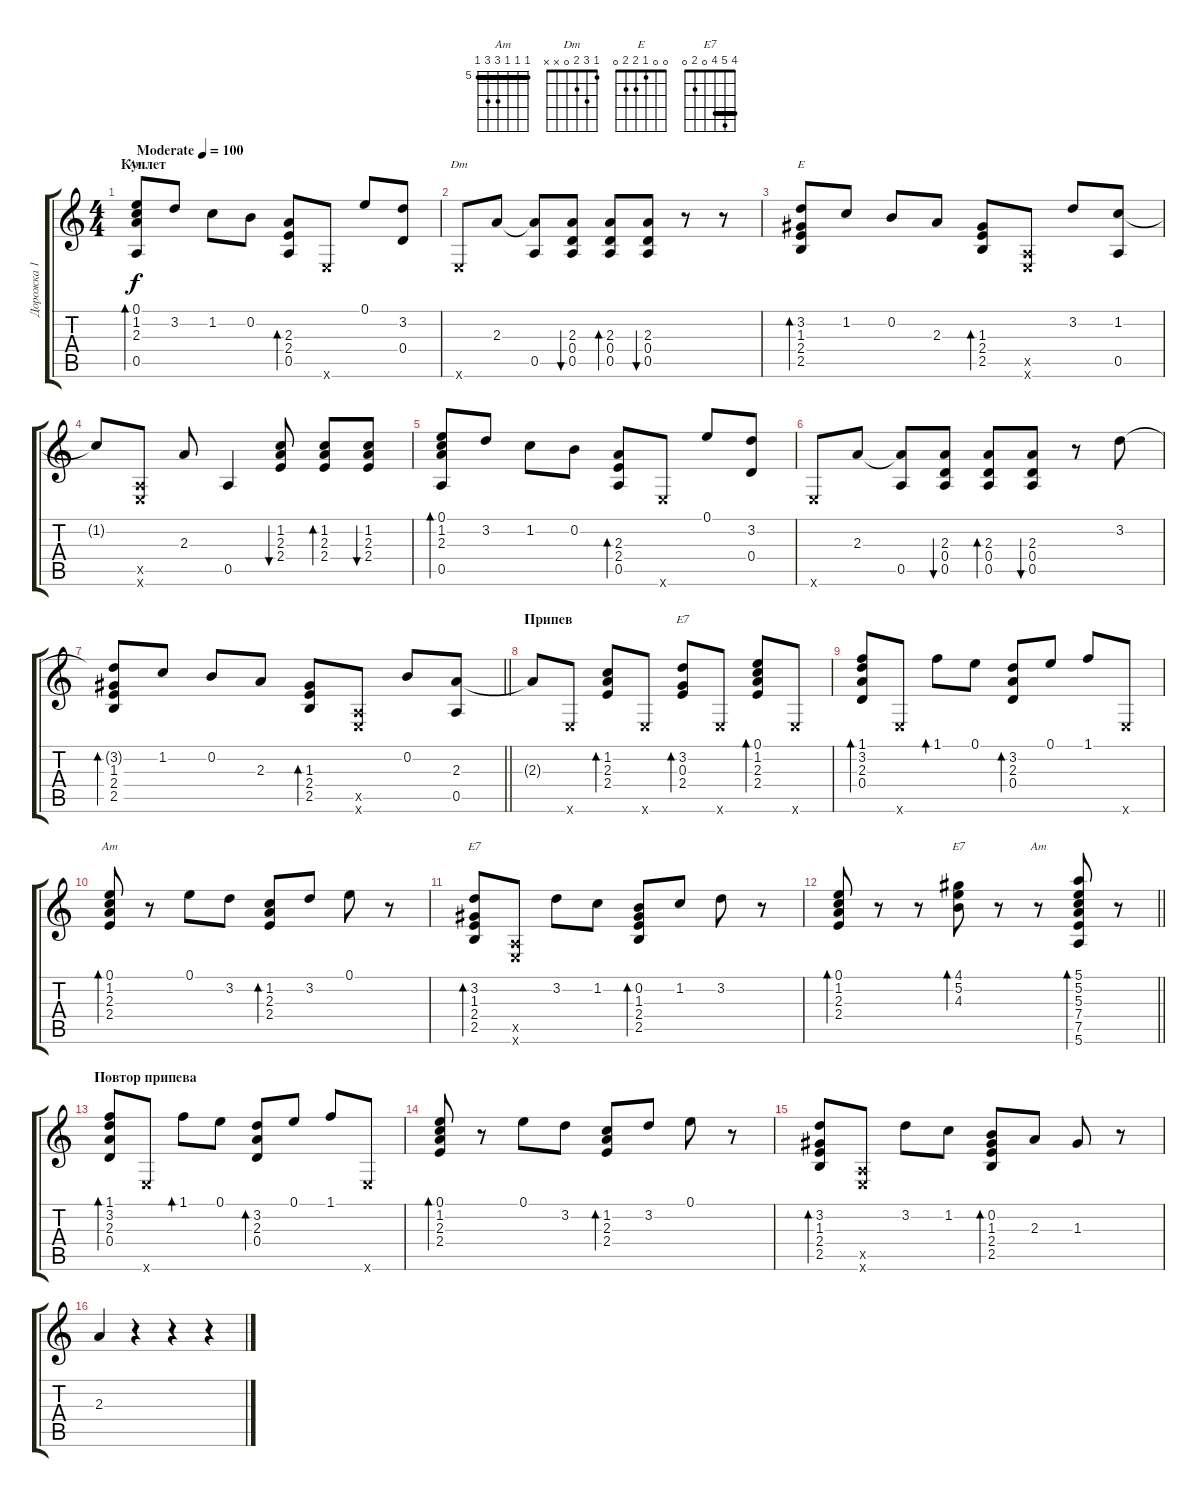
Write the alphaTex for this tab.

\track ("Дорожка 1" "Дорожка 1") {instrument acousticguitarsteel}
\staff {score tabs}
\tuning (E4 B3 G3 D3 A2 E2) {hide}
\chord ("Am" 0 1 2 2 0 x)
\chord ("Dm" 1 3 2 0 x x)
\chord ("E" 0 0 1 2 2 0)
\chord ("E7" 0 3 1 0 2 0)
\chord ("Am" 0 1 2 2 x x)
\chord ("E7" 0 0 1 0 2 0)
\chord ("E7" 4 5 4 0 2 0) {barre 4}
\chord ("Am" 5 5 5 7 7 5) {firstfret 5 barre 5}
\ts (4 4)
\section ("" "Куплет")
\tempo (100 "Moderate")
\clef g2
\ks c
(0.1 1.2 2.3 0.5).8{bd 60 ch "Am" dy f instrument acousticguitarsteel} 3.2.8 1.2.8 0.2.8 (2.3 2.4 0.5).8{bd 60} 0.6{x}.8 0.1.8 (3.2 0.4).8 |
0.6{x}.8{ch "Dm"} 2.3.8 (2.3{t} 0.5).8 (2.3 0.4 0.5).8{bu 60} (2.3 0.4 0.5).8{bd 60} (2.3 0.4 0.5).8{bu 60} r.8 r.8 |
(3.2 1.3 2.4 2.5).8{bd 60 ch "E"} 1.2.8 0.2.8 2.3.8 (1.3 2.4 2.5).8{bd 60} (0.5{x} 0.6{x}).8 3.2.8 (1.2 0.5).8 |
1.2{t}.8 (0.5{x} 0.6{x}).8 2.3.8 0.5.4 (1.2 2.3 2.4).8{bu 60} (1.2 2.3 2.4).8{bd 60} (1.2 2.3 2.4).8{bu 60} |
(0.1 1.2 2.3 0.5).8{bd 60} 3.2.8 1.2.8 0.2.8 (2.3 2.4 0.5).8{bd 60} 0.6{x}.8 0.1.8 (3.2 0.4).8 |
0.6{x}.8 2.3.8 (2.3{t} 0.5).8 (2.3 0.4 0.5).8{bu 60} (2.3 0.4 0.5).8{bd 60} (2.3 0.4 0.5).8{bu 60} r.8 3.2.8 |
\barLineRight lightlight
(3.2{t} 1.3 2.4 2.5).8{bd 60} 1.2.8 0.2.8 2.3.8 (1.3 2.4 2.5).8{bd 60} (0.5{x} 0.6{x}).8 0.2.8 (2.3 0.5).8 |
\section ("" "Припев")
2.3{t}.8 0.6{x}.8 (1.2 2.3 2.4).8{bd 60} 0.6{x}.8 (3.2 0.3 2.4).8{bd 60 ch "E7"} 0.6{x}.8 (0.1 1.2 2.3 2.4).8{bd 60} 0.6{x}.8 |
(1.1 3.2 2.3 0.4).8{bd 60} 0.6{x}.8 1.1.8{bd 60} 0.1.8 (3.2 2.3 0.4).8{bd 60} 0.1.8 1.1.8 0.6{x}.8 |
(0.1 1.2 2.3 2.4).8{bd 60 ch "Am"} r.8 0.1.8 3.2.8 (1.2 2.3 2.4).8{bd 60} 3.2.8 0.1.8 r.8 |
(3.2 1.3 2.4 2.5).8{bd 60 ch "E7"} (0.5{x} 0.6{x}).8 3.2.8 1.2.8 (0.2 1.3 2.4 2.5).8{bd 60} 1.2.8 3.2.8 r.8 |
\barLineRight lightlight
(0.1 1.2 2.3 2.4).8{bd 60} r.8 r.8 (4.1 5.2 4.3).8{bd 60 ch "E7"} r.8 r.8{ch "Am"} (5.1 5.2 5.3 7.4 7.5 5.6).8{bd 60} r.8 |
\section ("" "Повтор припева")
(1.1 3.2 2.3 0.4).8{bd 60} 0.6{x}.8 1.1.8{bd 60} 0.1.8 (3.2 2.3 0.4).8{bd 60} 0.1.8 1.1.8 0.6{x}.8 |
(0.1 1.2 2.3 2.4).8{bd 60} r.8 0.1.8 3.2.8 (1.2 2.3 2.4).8{bd 60} 3.2.8 0.1.8 r.8 |
(3.2 1.3 2.4 2.5).8{bd 60} (0.5{x} 0.6{x}).8 3.2.8 1.2.8 (0.2 1.3 2.4 2.5).8{bd 60} 2.3.8 1.3.8 r.8 |
2.3.4 r.4 r.4 r.4
